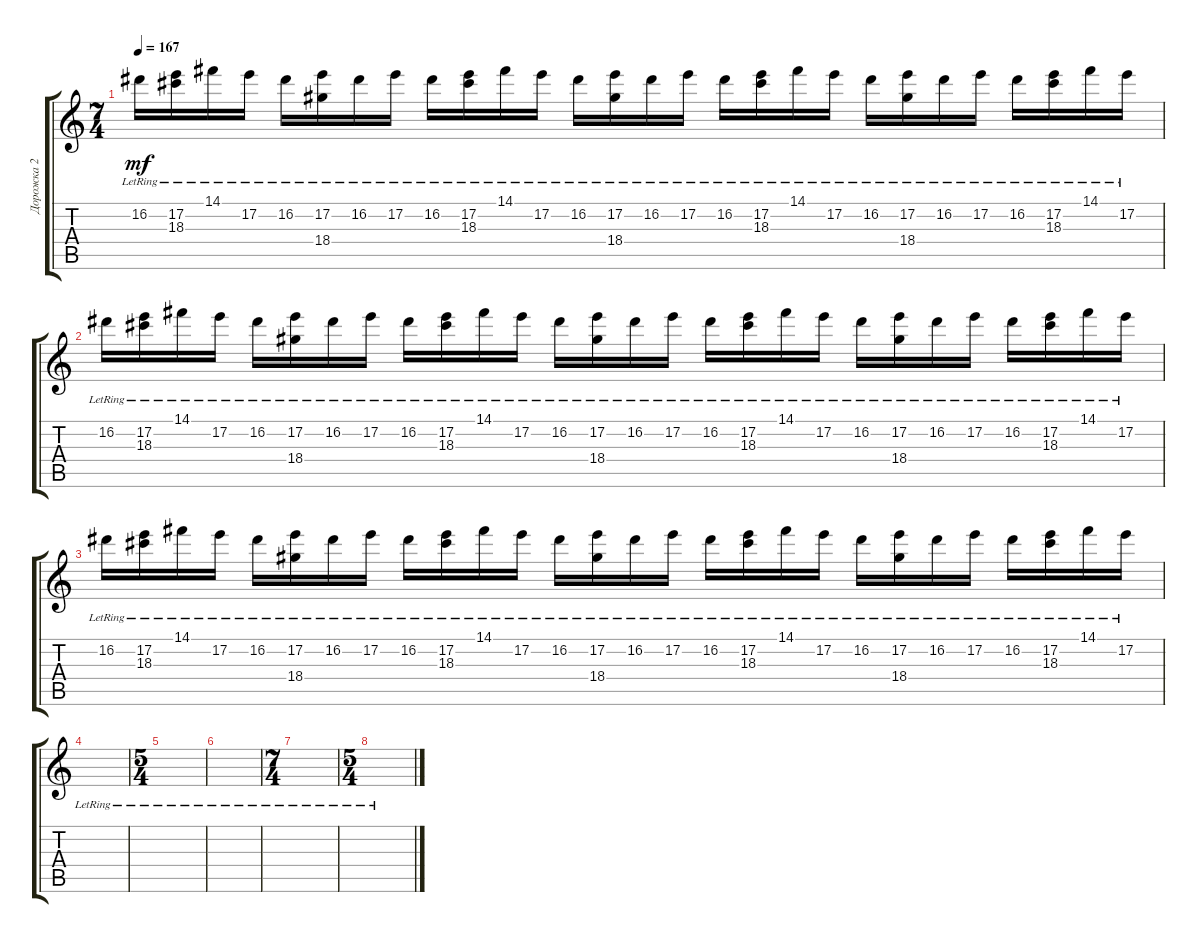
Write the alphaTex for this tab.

\track ("Дорожка 2" "Дорожка 2") {instrument electricguitarjazz}
\staff {score tabs}
\tuning (E4 B3 G3 D3 A2 E2) {hide}
\ts (7 4)
\tempo 167
\clef g2
\ks c
16.2{lr}.16{dy mf} (17.2{lr} 18.3{lr}).16 14.1{lr}.16 17.2{lr}.16 16.2{lr}.16 (17.2{lr} 18.4{lr}).16 16.2{lr}.16 17.2{lr}.16 16.2{lr}.16 (17.2{lr} 18.3{lr}).16 14.1{lr}.16 17.2{lr}.16 16.2{lr}.16 (17.2{lr} 18.4{lr}).16 16.2{lr}.16 17.2{lr}.16 16.2{lr}.16 (17.2{lr} 18.3{lr}).16 14.1{lr}.16 17.2{lr}.16 16.2{lr}.16 (17.2{lr} 18.4{lr}).16 16.2{lr}.16 17.2{lr}.16 16.2{lr}.16 (17.2{lr} 18.3{lr}).16 14.1{lr}.16 17.2{lr}.16 |
16.2{lr}.16 (17.2{lr} 18.3{lr}).16 14.1{lr}.16 17.2{lr}.16 16.2{lr}.16 (17.2{lr} 18.4{lr}).16 16.2{lr}.16 17.2{lr}.16 16.2{lr}.16 (17.2{lr} 18.3{lr}).16 14.1{lr}.16 17.2{lr}.16 16.2{lr}.16 (17.2{lr} 18.4{lr}).16 16.2{lr}.16 17.2{lr}.16 16.2{lr}.16 (17.2{lr} 18.3{lr}).16 14.1{lr}.16 17.2{lr}.16 16.2{lr}.16 (17.2{lr} 18.4{lr}).16 16.2{lr}.16 17.2{lr}.16 16.2{lr}.16 (17.2{lr} 18.3{lr}).16 14.1{lr}.16 17.2{lr}.16 |
16.2{lr}.16 (17.2{lr} 18.3{lr}).16 14.1{lr}.16 17.2{lr}.16 16.2{lr}.16 (17.2{lr} 18.4{lr}).16 16.2{lr}.16 17.2{lr}.16 16.2{lr}.16 (17.2{lr} 18.3{lr}).16 14.1{lr}.16 17.2{lr}.16 16.2{lr}.16 (17.2{lr} 18.4{lr}).16 16.2{lr}.16 17.2{lr}.16 16.2{lr}.16 (17.2{lr} 18.3{lr}).16 14.1{lr}.16 17.2{lr}.16 16.2{lr}.16 (17.2{lr} 18.4{lr}).16 16.2{lr}.16 17.2{lr}.16 16.2{lr}.16 (17.2{lr} 18.3{lr}).16 14.1{lr}.16 17.2{lr}.16 |
|
\ts (5 4)
|
|
\ts (7 4)
|
\ts (5 4)
